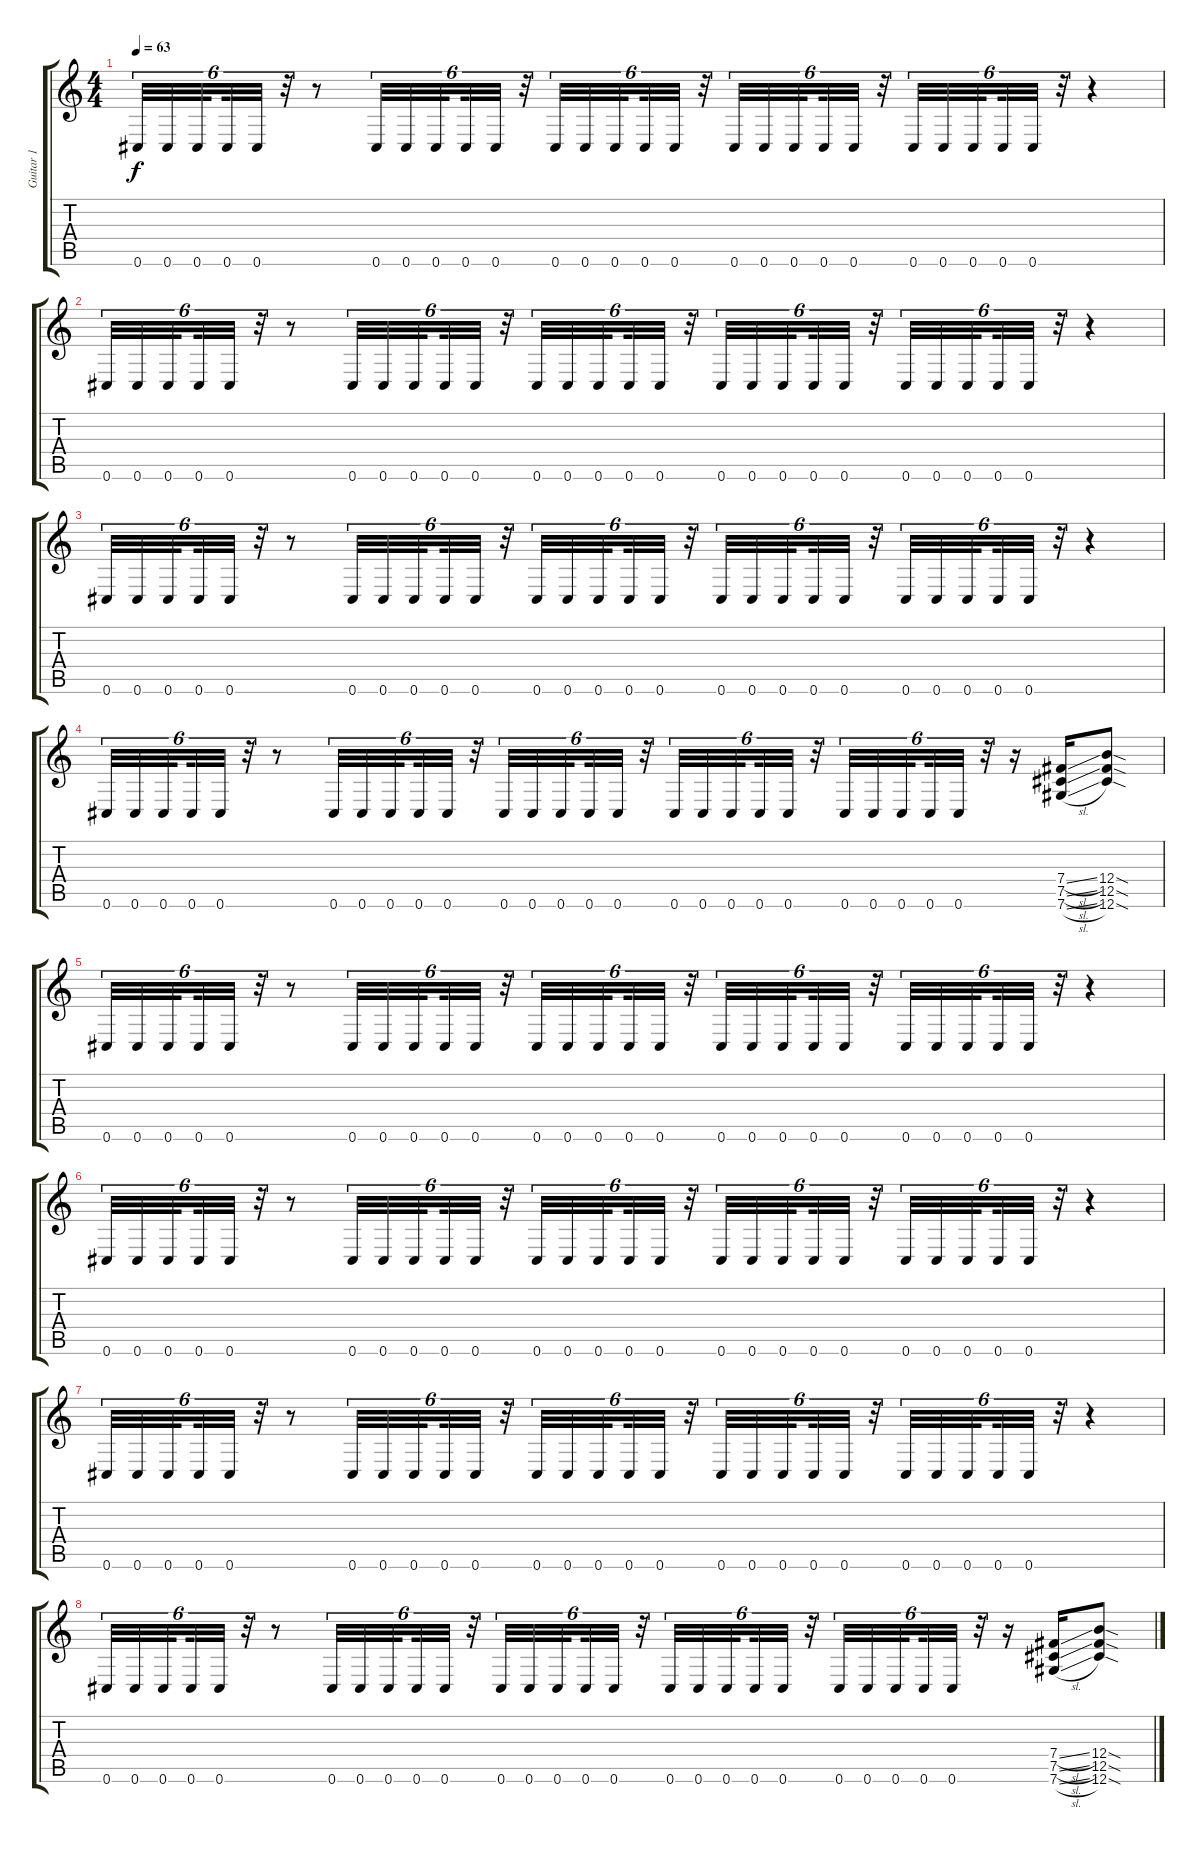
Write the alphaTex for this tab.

\track ("Guitar 1" "Guitar 1") {instrument distortionguitar}
\staff {score tabs}
\tuning (Db4 Ab3 E3 B2 Gb2 Db2) {hide}
\ts (4 4)
\tempo 63
\clef g2
\ks c
0.6.32{tu (6 4) dy f beam merge} 0.6.32{tu (6 4)} 0.6.32{tu (6 4) beam splitsecondary} 0.6.32{tu (6 4)} 0.6.32{tu (6 4)} r.32{tu (6 4)} r.8 0.6.32{tu (6 4) beam merge} 0.6.32{tu (6 4)} 0.6.32{tu (6 4) beam splitsecondary} 0.6.32{tu (6 4)} 0.6.32{tu (6 4)} r.32{tu (6 4)} 0.6.32{tu (6 4) beam merge} 0.6.32{tu (6 4)} 0.6.32{tu (6 4) beam splitsecondary} 0.6.32{tu (6 4)} 0.6.32{tu (6 4)} r.32{tu (6 4)} 0.6.32{tu (6 4) beam merge} 0.6.32{tu (6 4)} 0.6.32{tu (6 4) beam splitsecondary} 0.6.32{tu (6 4)} 0.6.32{tu (6 4)} r.32{tu (6 4)} 0.6.32{tu (6 4) beam merge} 0.6.32{tu (6 4)} 0.6.32{tu (6 4) beam splitsecondary} 0.6.32{tu (6 4)} 0.6.32{tu (6 4)} r.32{tu (6 4)} r.4 |
0.6.32{tu (6 4) beam merge} 0.6.32{tu (6 4)} 0.6.32{tu (6 4) beam splitsecondary} 0.6.32{tu (6 4)} 0.6.32{tu (6 4)} r.32{tu (6 4)} r.8 0.6.32{tu (6 4) beam merge} 0.6.32{tu (6 4)} 0.6.32{tu (6 4) beam splitsecondary} 0.6.32{tu (6 4)} 0.6.32{tu (6 4)} r.32{tu (6 4)} 0.6.32{tu (6 4) beam merge} 0.6.32{tu (6 4)} 0.6.32{tu (6 4) beam splitsecondary} 0.6.32{tu (6 4)} 0.6.32{tu (6 4)} r.32{tu (6 4)} 0.6.32{tu (6 4) beam merge} 0.6.32{tu (6 4)} 0.6.32{tu (6 4) beam splitsecondary} 0.6.32{tu (6 4)} 0.6.32{tu (6 4)} r.32{tu (6 4)} 0.6.32{tu (6 4) beam merge} 0.6.32{tu (6 4)} 0.6.32{tu (6 4) beam splitsecondary} 0.6.32{tu (6 4)} 0.6.32{tu (6 4)} r.32{tu (6 4)} r.4 |
0.6.32{tu (6 4) beam merge} 0.6.32{tu (6 4)} 0.6.32{tu (6 4) beam splitsecondary} 0.6.32{tu (6 4)} 0.6.32{tu (6 4)} r.32{tu (6 4)} r.8 0.6.32{tu (6 4) beam merge} 0.6.32{tu (6 4)} 0.6.32{tu (6 4) beam splitsecondary} 0.6.32{tu (6 4)} 0.6.32{tu (6 4)} r.32{tu (6 4)} 0.6.32{tu (6 4) beam merge} 0.6.32{tu (6 4)} 0.6.32{tu (6 4) beam splitsecondary} 0.6.32{tu (6 4)} 0.6.32{tu (6 4)} r.32{tu (6 4)} 0.6.32{tu (6 4) beam merge} 0.6.32{tu (6 4)} 0.6.32{tu (6 4) beam splitsecondary} 0.6.32{tu (6 4)} 0.6.32{tu (6 4)} r.32{tu (6 4)} 0.6.32{tu (6 4) beam merge} 0.6.32{tu (6 4)} 0.6.32{tu (6 4) beam splitsecondary} 0.6.32{tu (6 4)} 0.6.32{tu (6 4)} r.32{tu (6 4)} r.4 |
0.6.32{tu (6 4) beam merge} 0.6.32{tu (6 4)} 0.6.32{tu (6 4) beam splitsecondary} 0.6.32{tu (6 4)} 0.6.32{tu (6 4)} r.32{tu (6 4)} r.8 0.6.32{tu (6 4) beam merge} 0.6.32{tu (6 4)} 0.6.32{tu (6 4) beam splitsecondary} 0.6.32{tu (6 4)} 0.6.32{tu (6 4)} r.32{tu (6 4)} 0.6.32{tu (6 4) beam merge} 0.6.32{tu (6 4)} 0.6.32{tu (6 4) beam splitsecondary} 0.6.32{tu (6 4)} 0.6.32{tu (6 4)} r.32{tu (6 4)} 0.6.32{tu (6 4) beam merge} 0.6.32{tu (6 4)} 0.6.32{tu (6 4) beam splitsecondary} 0.6.32{tu (6 4)} 0.6.32{tu (6 4)} r.32{tu (6 4)} 0.6.32{tu (6 4) beam merge} 0.6.32{tu (6 4)} 0.6.32{tu (6 4) beam splitsecondary} 0.6.32{tu (6 4)} 0.6.32{tu (6 4)} r.32{tu (6 4)} r.16 (7.4{sl} 7.5{sl} 7.6{sl}).16 (12.4{sod} 12.5{sod} 12.6{sod}).8 |
0.6.32{tu (6 4) beam merge} 0.6.32{tu (6 4)} 0.6.32{tu (6 4) beam splitsecondary} 0.6.32{tu (6 4)} 0.6.32{tu (6 4)} r.32{tu (6 4)} r.8 0.6.32{tu (6 4) beam merge} 0.6.32{tu (6 4)} 0.6.32{tu (6 4) beam splitsecondary} 0.6.32{tu (6 4)} 0.6.32{tu (6 4)} r.32{tu (6 4)} 0.6.32{tu (6 4) beam merge} 0.6.32{tu (6 4)} 0.6.32{tu (6 4) beam splitsecondary} 0.6.32{tu (6 4)} 0.6.32{tu (6 4)} r.32{tu (6 4)} 0.6.32{tu (6 4) beam merge} 0.6.32{tu (6 4)} 0.6.32{tu (6 4) beam splitsecondary} 0.6.32{tu (6 4)} 0.6.32{tu (6 4)} r.32{tu (6 4)} 0.6.32{tu (6 4) beam merge} 0.6.32{tu (6 4)} 0.6.32{tu (6 4) beam splitsecondary} 0.6.32{tu (6 4)} 0.6.32{tu (6 4)} r.32{tu (6 4)} r.4 |
0.6.32{tu (6 4) beam merge} 0.6.32{tu (6 4)} 0.6.32{tu (6 4) beam splitsecondary} 0.6.32{tu (6 4)} 0.6.32{tu (6 4)} r.32{tu (6 4)} r.8 0.6.32{tu (6 4) beam merge} 0.6.32{tu (6 4)} 0.6.32{tu (6 4) beam splitsecondary} 0.6.32{tu (6 4)} 0.6.32{tu (6 4)} r.32{tu (6 4)} 0.6.32{tu (6 4) beam merge} 0.6.32{tu (6 4)} 0.6.32{tu (6 4) beam splitsecondary} 0.6.32{tu (6 4)} 0.6.32{tu (6 4)} r.32{tu (6 4)} 0.6.32{tu (6 4) beam merge} 0.6.32{tu (6 4)} 0.6.32{tu (6 4) beam splitsecondary} 0.6.32{tu (6 4)} 0.6.32{tu (6 4)} r.32{tu (6 4)} 0.6.32{tu (6 4) beam merge} 0.6.32{tu (6 4)} 0.6.32{tu (6 4) beam splitsecondary} 0.6.32{tu (6 4)} 0.6.32{tu (6 4)} r.32{tu (6 4)} r.4 |
0.6.32{tu (6 4) beam merge} 0.6.32{tu (6 4)} 0.6.32{tu (6 4) beam splitsecondary} 0.6.32{tu (6 4)} 0.6.32{tu (6 4)} r.32{tu (6 4)} r.8 0.6.32{tu (6 4) beam merge} 0.6.32{tu (6 4)} 0.6.32{tu (6 4) beam splitsecondary} 0.6.32{tu (6 4)} 0.6.32{tu (6 4)} r.32{tu (6 4)} 0.6.32{tu (6 4) beam merge} 0.6.32{tu (6 4)} 0.6.32{tu (6 4) beam splitsecondary} 0.6.32{tu (6 4)} 0.6.32{tu (6 4)} r.32{tu (6 4)} 0.6.32{tu (6 4) beam merge} 0.6.32{tu (6 4)} 0.6.32{tu (6 4) beam splitsecondary} 0.6.32{tu (6 4)} 0.6.32{tu (6 4)} r.32{tu (6 4)} 0.6.32{tu (6 4) beam merge} 0.6.32{tu (6 4)} 0.6.32{tu (6 4) beam splitsecondary} 0.6.32{tu (6 4)} 0.6.32{tu (6 4)} r.32{tu (6 4)} r.4 |
0.6.32{tu (6 4) beam merge} 0.6.32{tu (6 4)} 0.6.32{tu (6 4) beam splitsecondary} 0.6.32{tu (6 4)} 0.6.32{tu (6 4)} r.32{tu (6 4)} r.8 0.6.32{tu (6 4) beam merge} 0.6.32{tu (6 4)} 0.6.32{tu (6 4) beam splitsecondary} 0.6.32{tu (6 4)} 0.6.32{tu (6 4)} r.32{tu (6 4)} 0.6.32{tu (6 4) beam merge} 0.6.32{tu (6 4)} 0.6.32{tu (6 4) beam splitsecondary} 0.6.32{tu (6 4)} 0.6.32{tu (6 4)} r.32{tu (6 4)} 0.6.32{tu (6 4) beam merge} 0.6.32{tu (6 4)} 0.6.32{tu (6 4) beam splitsecondary} 0.6.32{tu (6 4)} 0.6.32{tu (6 4)} r.32{tu (6 4)} 0.6.32{tu (6 4) beam merge} 0.6.32{tu (6 4)} 0.6.32{tu (6 4) beam splitsecondary} 0.6.32{tu (6 4)} 0.6.32{tu (6 4)} r.32{tu (6 4)} r.16 (7.4{sl} 7.5{sl} 7.6{sl}).16 (12.4{sod} 12.5{sod} 12.6{sod}).8
